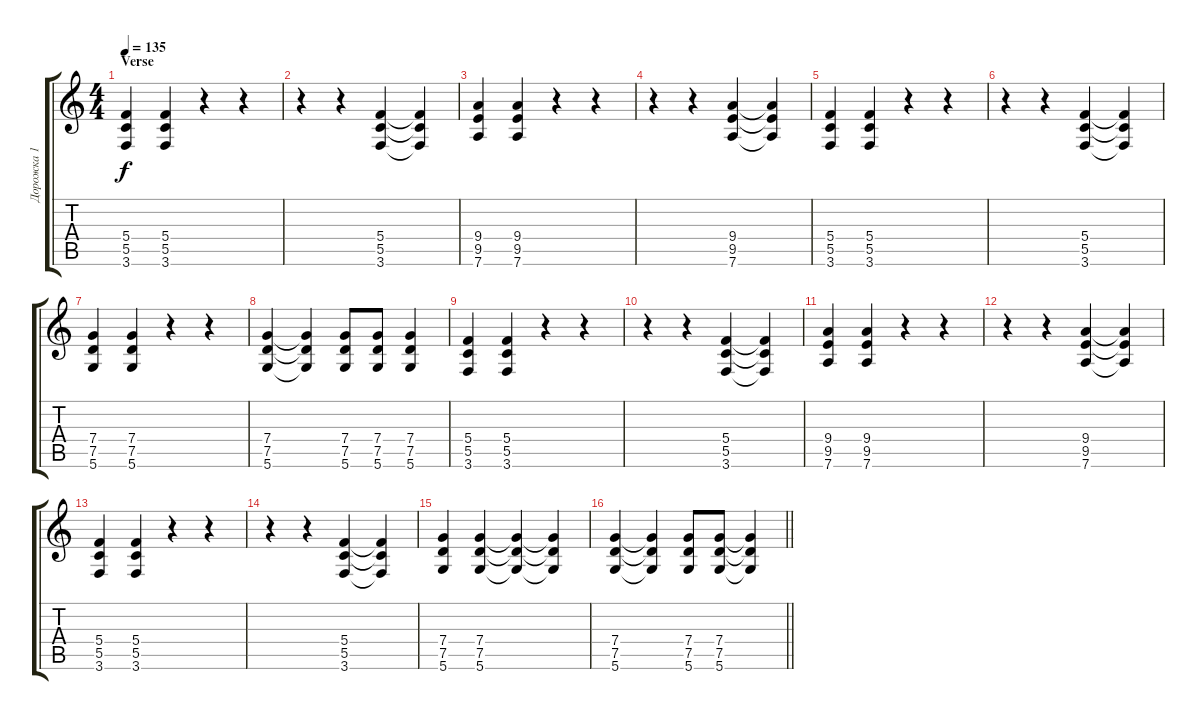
\track ("Дорожка 1" "Дорожка 1") {instrument electricguitarclean}
\staff {score tabs}
\tuning (D4 A3 F3 C3 G2 D2) {hide}
\ts (4 4)
\section ("" "Verse")
\tempo 135
\clef g2
\ks c
(5.4 5.5 3.6).4{dy f} (5.4 5.5 3.6).4 r.4 r.4 |
r.4 r.4 (5.4 5.5 3.6).4 (5.4{t} 5.5{t} 3.6{t}).4 |
(9.4 9.5 7.6).4 (9.4 9.5 7.6).4 r.4 r.4 |
r.4 r.4 (9.4 9.5 7.6).4 (9.4{t} 9.5{t} 7.6{t}).4 |
(5.4 5.5 3.6).4 (5.4 5.5 3.6).4 r.4 r.4 |
r.4 r.4 (5.4 5.5 3.6).4 (5.4{t} 5.5{t} 3.6{t}).4 |
(7.4 7.5 5.6).4 (7.4 7.5 5.6).4 r.4 r.4 |
(7.4 7.5 5.6).4 (7.4{t} 7.5{t} 5.6{t}).4 (7.4 7.5 5.6).8 (7.4 7.5 5.6).8 (7.4 7.5 5.6).4 |
(5.4 5.5 3.6).4 (5.4 5.5 3.6).4 r.4 r.4 |
r.4 r.4 (5.4 5.5 3.6).4 (5.4{t} 5.5{t} 3.6{t}).4 |
(9.4 9.5 7.6).4 (9.4 9.5 7.6).4 r.4 r.4 |
r.4 r.4 (9.4 9.5 7.6).4 (9.4{t} 9.5{t} 7.6{t}).4 |
(5.4 5.5 3.6).4 (5.4 5.5 3.6).4 r.4 r.4 |
r.4 r.4 (5.4 5.5 3.6).4 (5.4{t} 5.5{t} 3.6{t}).4 |
(7.4 7.5 5.6).4 (7.4 7.5 5.6).4 (7.4{t} 7.5{t} 5.6{t}).4 (7.4{t} 7.5{t} 5.6{t}).4 |
\barLineRight lightlight
(7.4 7.5 5.6).4 (7.4{t} 7.5{t} 5.6{t}).4 (7.4 7.5 5.6).8 (7.4 7.5 5.6).8 (7.4{t} 7.5{t} 5.6{t}).4
